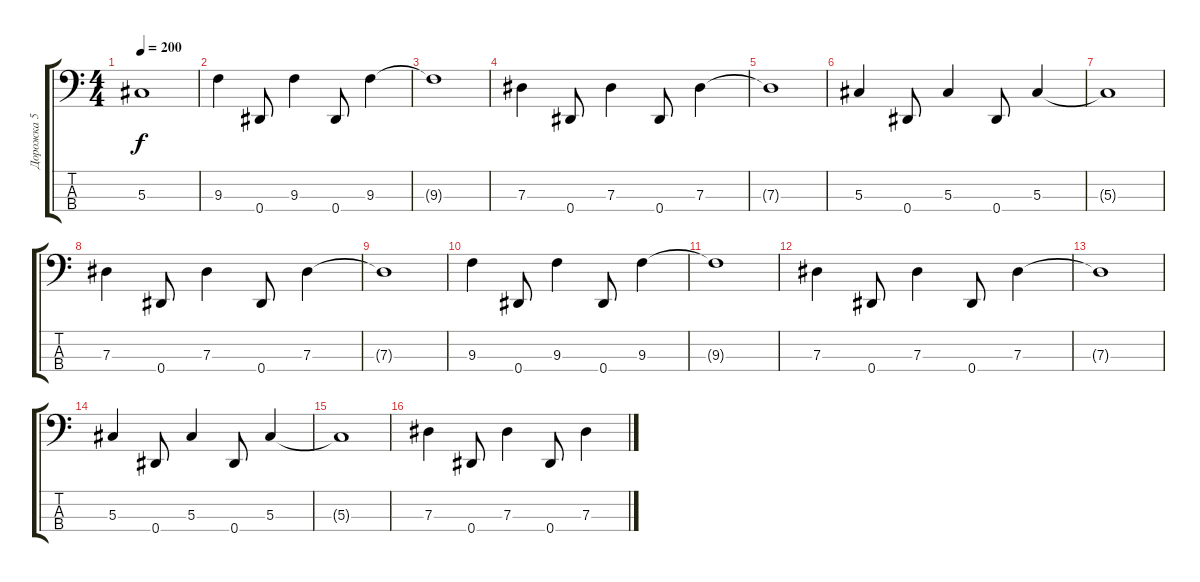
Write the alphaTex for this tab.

\track ("Дорожка 5" "Дорожка 5") {instrument electricbasspick}
\staff {score tabs}
\tuning (Gb2 Db2 Ab1 Eb1) {hide}
\ts (4 4)
\tempo 200
\clef f4
\ks c
5.3{t}.1{dy f} |
9.3.4 0.4.8 9.3.4 0.4.8 9.3.4 |
9.3{t}.1 |
7.3.4 0.4.8 7.3.4 0.4.8 7.3.4 |
7.3{t}.1 |
5.3.4 0.4.8 5.3.4 0.4.8 5.3.4 |
5.3{t}.1 |
7.3.4 0.4.8 7.3.4 0.4.8 7.3.4 |
7.3{t}.1 |
9.3.4 0.4.8 9.3.4 0.4.8 9.3.4 |
9.3{t}.1 |
7.3.4 0.4.8 7.3.4 0.4.8 7.3.4 |
7.3{t}.1 |
5.3.4 0.4.8 5.3.4 0.4.8 5.3.4 |
5.3{t}.1 |
7.3.4 0.4.8 7.3.4 0.4.8 7.3.4
